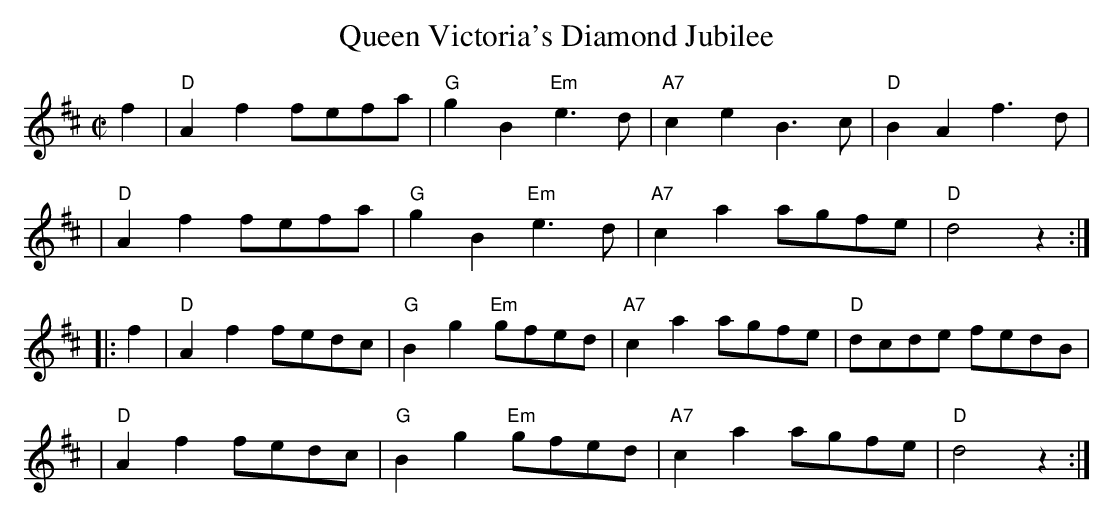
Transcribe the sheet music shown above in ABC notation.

X:1
T: Queen Victoria's Diamond Jubilee
M: C|
L: 1/8
K: D
f2 \
| "D"A2f2 fefa | "G"g2B2 "Em"e3d  | "A7"c2e2 B3c | "D"B2A2 f3d |
| "D"A2f2 fefa | "G"g2B2 "Em"e3d  | "A7"c2a2 agfe | "D"d4 z2 :|
|: f2 \
| "D"A2f2 fedc | "G"B2g2 "Em"gfed | "A7"c2a2 agfe | "D"dcde fedB |
| "D"A2f2 fedc | "G"B2g2 "Em"gfed | "A7"c2a2 agfe | "D"d4 z2 :|
